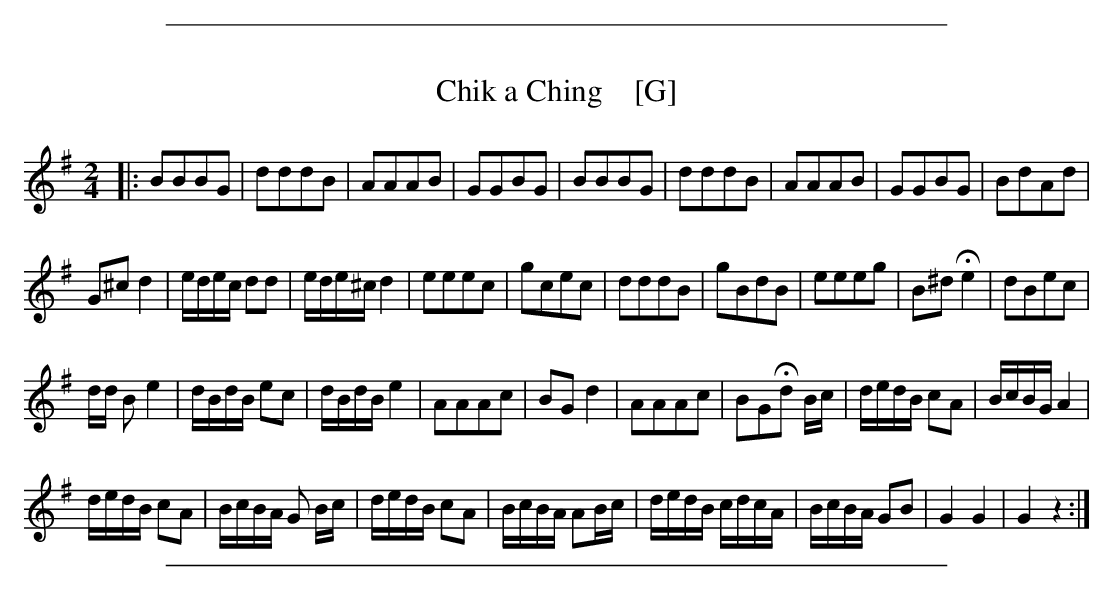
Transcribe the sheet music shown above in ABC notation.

X:1
T: Chik a Ching    [G]
M: 2/4
L: 1/8
K: G
|:\
BBBG | dddB | AAAB | GGBG | BBBG | dddB | AAAB | GGBG | BdAd |
G^cd2 | e/d/e/c/ dd | e/d/e/^c/ d2 | eeec | gcec | dddB | gBdB | eeeg | B^d He2 | dBec |
d/d/ B e2 | d/B/d/B/ ec | d/B/d/B/ e2 | AAAc | BGd2 | AAAc | BGHd B/c/ | d/e/d/B/ cA | B/c/B/G/ A2 |
d/e/d/B/ cA | B/c/B/A/ G B/c/ | d/e/d/B/ cA | B/c/B/A/ AB/c/ | d/e/d/B/ c/d/c/A/ | B/c/B/A/ GB | G2G2 | G2z2 :|
